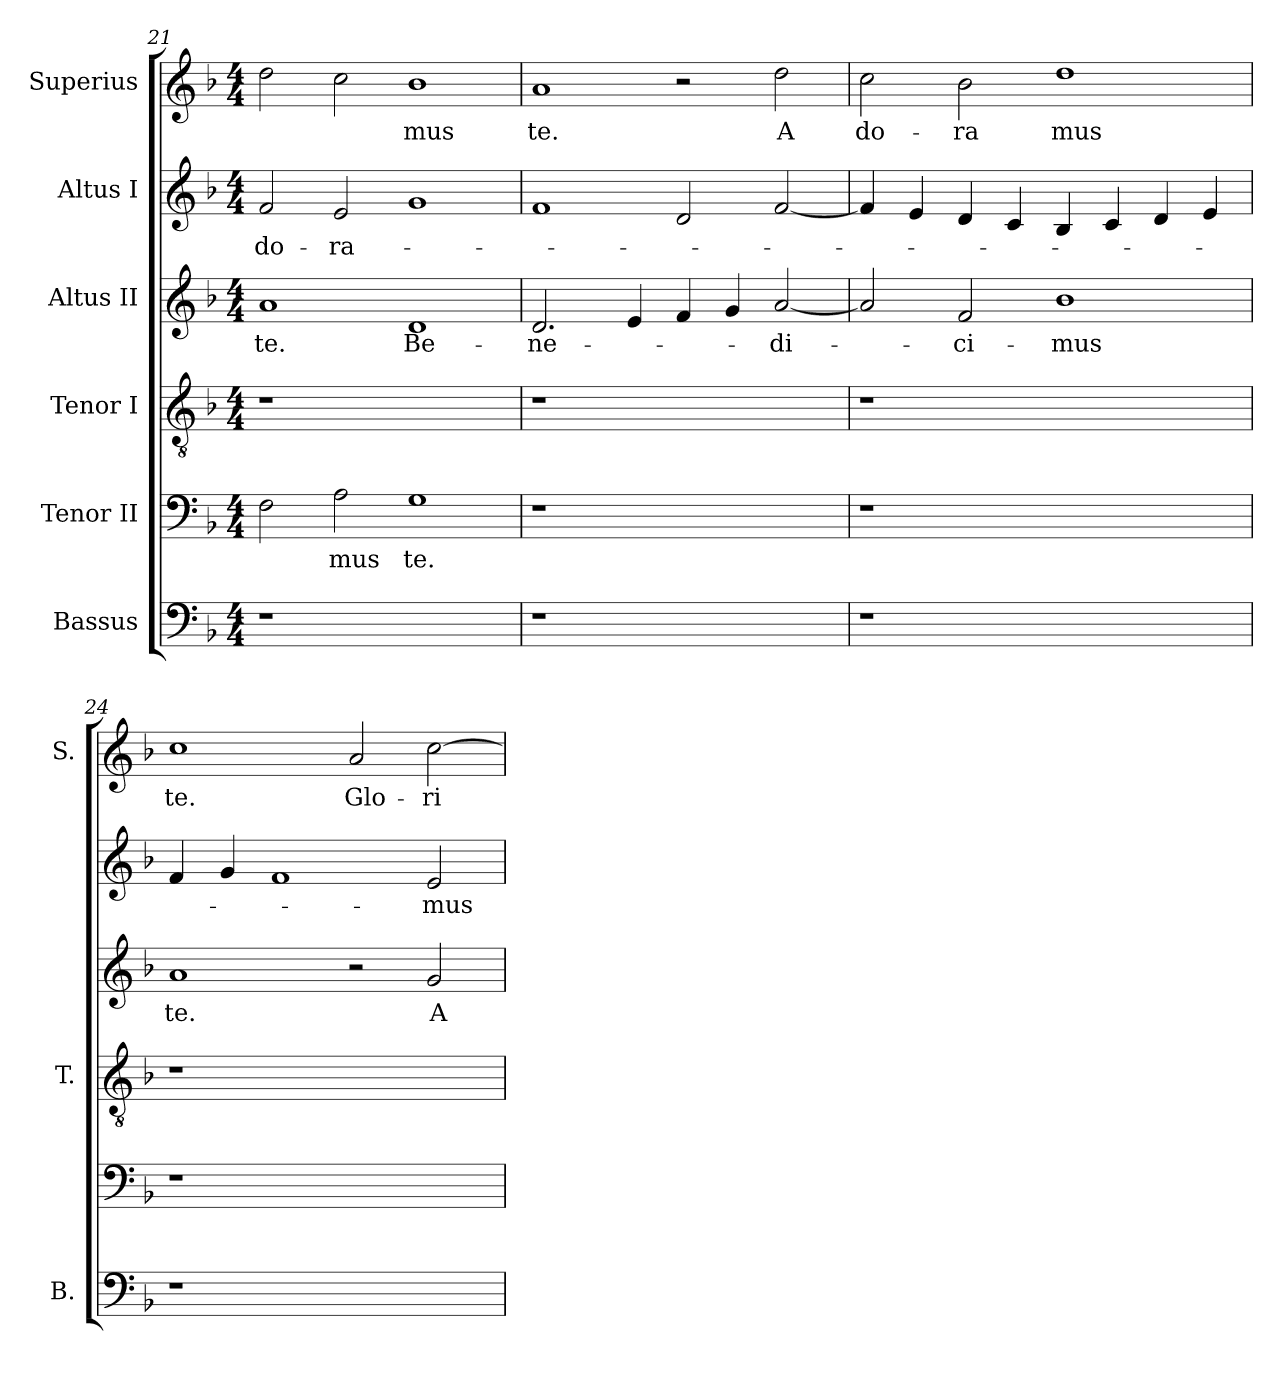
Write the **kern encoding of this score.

**kern	**kern	**text	**kern	**kern	**text	**kern	**text	**kern	**text
*part6	*part5	*part5	*part4	*part3	*part3	*part2	*part2	*part1	*part1
*staff6	*staff5	*staff5	*staff4	*staff3	*staff3	*staff2	*staff2	*staff1	*staff1
*I"Bassus	*I"Tenor II	*	*I"Tenor I	*I"Altus II	*	*I"Altus I	*	*I"Superius	*
*I'B.	*	*	*I'T.	*	*	*	*	*I'S.	*
*clefF4	*clefF4	*	*clefGv2	*clefG2	*	*clefG2	*	*clefG2	*
*	*	*	*ITrd7c12	*	*	*	*	*	*
*k[b-]	*k[b-]	*	*k[b-]	*k[b-]	*	*k[b-]	*	*k[b-]	*
*F:	*F:	*	*F:	*F:	*	*F:	*	*F:	*
*M4/4	*M4/4	*	*M4/4	*M4/4	*	*M4/4	*	*M4/4	*
=21	=21	=21	=21	=21	=21	=21	=21	=21	=21
!LO:N:vis=1	!	!	!LO:N:vis=1	!	!	!	!	!	!
!	!	!	!	!	!LO:LY:b:color=#000000	!	!	!	!
!	!	!	!	!	!	!	!LO:LY:b:color=#000000	!	!
1r	2Fi\	.	1r	1ai	te.	2fi/	-do-	2ddi\	.
!	!	!LO:LY:b:color=#000000	!	!	!	!	!	!	!
!	!	!	!	!	!	!	!LO:LY:b:color=#000000	!	!
.	2Ai\	-mus	.	.	.	2ei/	-ra-	2cci\	.
!	!	!LO:LY:b:color=#000000	!	!	!	!	!	!	!
!	!	!	!	!	!LO:LY:b:color=#000000	!	!	!	!
!	!	!	!	!	!	!	!	!	!LO:LY:b:color=#000000
1ryy	1Gi	te.	1ryy	1di	Be-	1gi	.	1b-i	-mus
=22	=22	=22	=22	=22	=22	=22	=22	=22	=22
!LO:N:vis=1	!LO:N:vis=1	!	!LO:N:vis=1	!	!	!	!	!	!
!	!	!	!	!	!LO:LY:b:color=#000000	!	!	!	!
!	!	!	!	!	!	!	!	!	!LO:LY:b:color=#000000
1r	1r	.	1r	2.di/	-ne-	1fi	.	1ai	te.
.	.	.	.	4ei/	.	.	.	.	.
1ryy	1ryy	.	1ryy	4fi/	.	2di/	.	2r	.
.	.	.	.	4gi/	.	.	.	.	.
!	!	!	!	!	!LO:LY:b:color=#000000	!	!	!	!
!	!	!	!	!	!	!	!	!	!LO:LY:b:color=#000000
.	.	.	.	[<2ai/	-di-	[<2fi/	.	2ddi\	A
=23	=23	=23	=23	=23	=23	=23	=23	=23	=23
!LO:N:vis=1	!LO:N:vis=1	!	!LO:N:vis=1	!	!	!	!	!	!
!	!	!	!	!	!	!	!	!	!LO:LY:b:color=#000000
1r	1r	.	1r	2ai/]	.	4fi/]	.	2cci\	do-
.	.	.	.	.	.	4ei/	.	.	.
!	!	!	!	!	!LO:LY:b:color=#000000	!	!	!	!
!	!	!	!	!	!	!	!	!	!LO:LY:b:color=#000000
.	.	.	.	2fi/	-ci-	4di/	.	2b-i\	-ra
.	.	.	.	.	.	4ci/	.	.	.
!	!	!	!	!	!LO:LY:b:color=#000000	!	!	!	!
!	!	!	!	!	!	!	!	!	!LO:LY:b:color=#000000
1ryy	1ryy	.	1ryy	1b-i	-mus	4B-i/	.	1ddi	mus
.	.	.	.	.	.	4ci/	.	.	.
.	.	.	.	.	.	4di/	.	.	.
.	.	.	.	.	.	4ei/	.	.	.
!!LO:LB:g=z
=24	=24	=24	=24	=24	=24	=24	=24	=24	=24
!LO:N:vis=1	!LO:N:vis=1	!	!LO:N:vis=1	!	!	!	!	!	!
!	!	!	!	!	!LO:LY:b:color=#000000	!	!	!	!
!	!	!	!	!	!	!	!	!	!LO:LY:b:color=#000000
1r	1r	.	1r	1ai	te.	4fi/	.	1cci	te.
.	.	.	.	.	.	4gi/	.	.	.
.	.	.	.	.	.	1fi	.	.	.
!	!	!	!	!	!	!	!	!	!LO:LY:b:color=#000000
1ryy	1ryy	.	1ryy	2r	.	.	.	2ai/	Glo-
!	!	!	!	!	!LO:LY:b:color=#000000	!	!	!	!
!	!	!	!	!	!	!	!LO:LY:b:color=#000000	!	!
!	!	!	!	!	!	!	!	!	!LO:LY:b:color=#000000
.	.	.	.	2gi/	A-	2ei/	-mus	[>2cci\	-ri-
=	=	=	=	=	=	=	=	=	=
*-	*-	*-	*-	*-	*-	*-	*-	*-	*-
